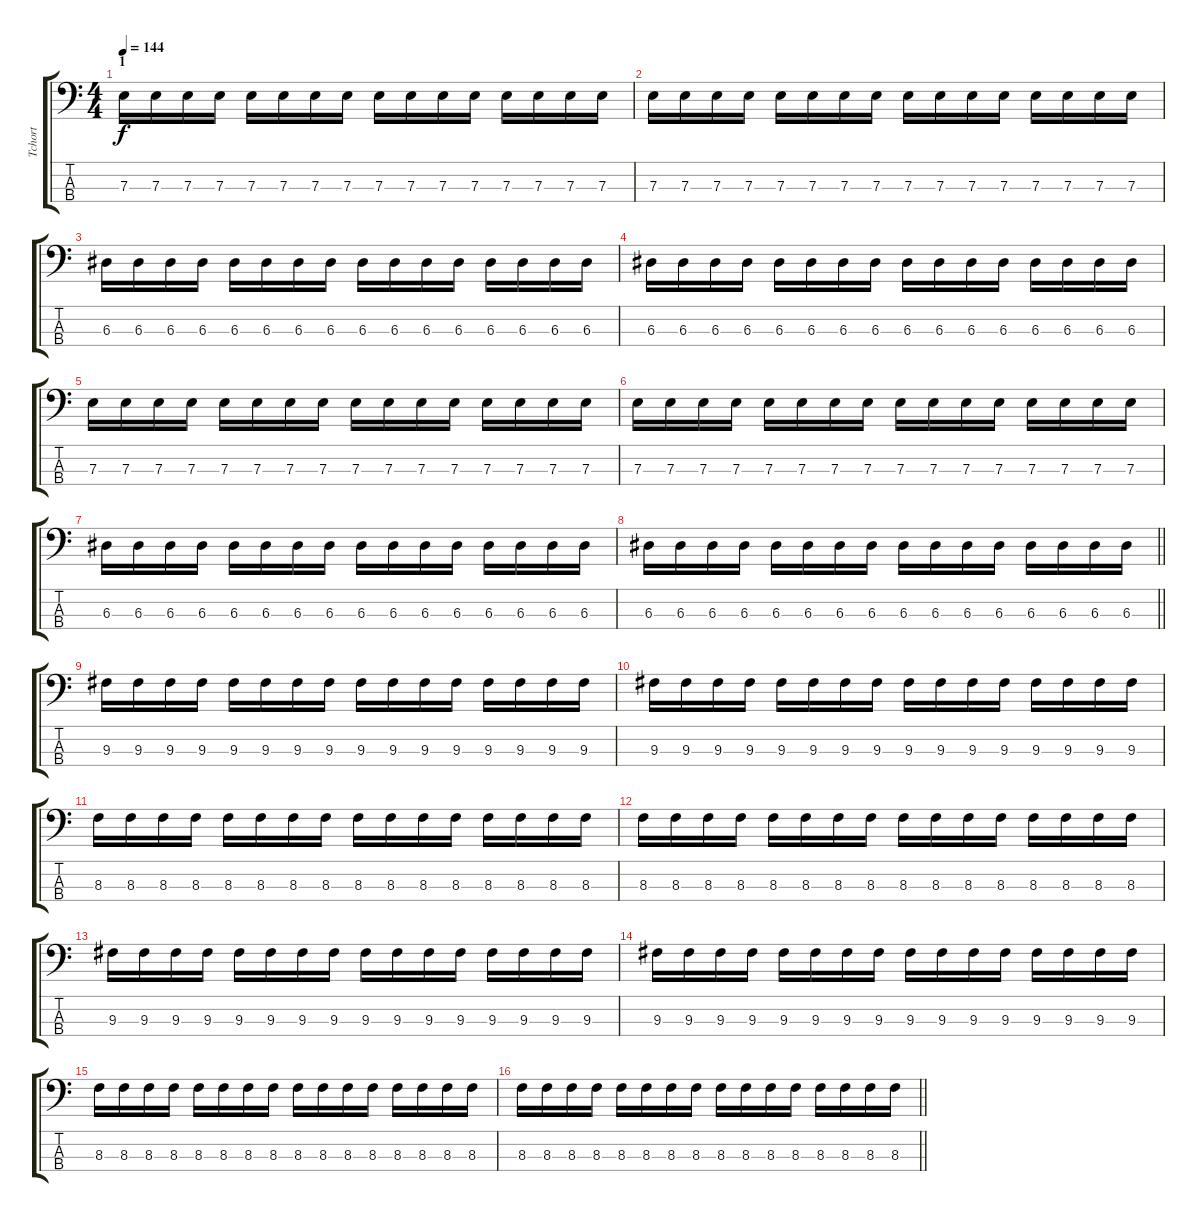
\track ("Tchort" "Tchort") {instrument electricbassfinger}
\staff {score tabs}
\tuning (G2 D2 A1 E1) {hide}
\ts (4 4)
\section ("" "1")
\tempo 144
\clef f4
\ks c
7.3.16{dy f} 7.3.16 7.3.16 7.3.16 7.3.16 7.3.16 7.3.16 7.3.16 7.3.16 7.3.16 7.3.16 7.3.16 7.3.16 7.3.16 7.3.16 7.3.16 |
7.3.16 7.3.16 7.3.16 7.3.16 7.3.16 7.3.16 7.3.16 7.3.16 7.3.16 7.3.16 7.3.16 7.3.16 7.3.16 7.3.16 7.3.16 7.3.16 |
6.3.16 6.3.16 6.3.16 6.3.16 6.3.16 6.3.16 6.3.16 6.3.16 6.3.16 6.3.16 6.3.16 6.3.16 6.3.16 6.3.16 6.3.16 6.3.16 |
6.3.16 6.3.16 6.3.16 6.3.16 6.3.16 6.3.16 6.3.16 6.3.16 6.3.16 6.3.16 6.3.16 6.3.16 6.3.16 6.3.16 6.3.16 6.3.16 |
7.3.16 7.3.16 7.3.16 7.3.16 7.3.16 7.3.16 7.3.16 7.3.16 7.3.16 7.3.16 7.3.16 7.3.16 7.3.16 7.3.16 7.3.16 7.3.16 |
7.3.16 7.3.16 7.3.16 7.3.16 7.3.16 7.3.16 7.3.16 7.3.16 7.3.16 7.3.16 7.3.16 7.3.16 7.3.16 7.3.16 7.3.16 7.3.16 |
6.3.16 6.3.16 6.3.16 6.3.16 6.3.16 6.3.16 6.3.16 6.3.16 6.3.16 6.3.16 6.3.16 6.3.16 6.3.16 6.3.16 6.3.16 6.3.16 |
\barLineRight lightlight
6.3.16 6.3.16 6.3.16 6.3.16 6.3.16 6.3.16 6.3.16 6.3.16 6.3.16 6.3.16 6.3.16 6.3.16 6.3.16 6.3.16 6.3.16 6.3.16 |
\section ("" "")
9.3.16 9.3.16 9.3.16 9.3.16 9.3.16 9.3.16 9.3.16 9.3.16 9.3.16 9.3.16 9.3.16 9.3.16 9.3.16 9.3.16 9.3.16 9.3.16 |
9.3.16 9.3.16 9.3.16 9.3.16 9.3.16 9.3.16 9.3.16 9.3.16 9.3.16 9.3.16 9.3.16 9.3.16 9.3.16 9.3.16 9.3.16 9.3.16 |
8.3.16 8.3.16 8.3.16 8.3.16 8.3.16 8.3.16 8.3.16 8.3.16 8.3.16 8.3.16 8.3.16 8.3.16 8.3.16 8.3.16 8.3.16 8.3.16 |
8.3.16 8.3.16 8.3.16 8.3.16 8.3.16 8.3.16 8.3.16 8.3.16 8.3.16 8.3.16 8.3.16 8.3.16 8.3.16 8.3.16 8.3.16 8.3.16 |
9.3.16 9.3.16 9.3.16 9.3.16 9.3.16 9.3.16 9.3.16 9.3.16 9.3.16 9.3.16 9.3.16 9.3.16 9.3.16 9.3.16 9.3.16 9.3.16 |
9.3.16 9.3.16 9.3.16 9.3.16 9.3.16 9.3.16 9.3.16 9.3.16 9.3.16 9.3.16 9.3.16 9.3.16 9.3.16 9.3.16 9.3.16 9.3.16 |
8.3.16 8.3.16 8.3.16 8.3.16 8.3.16 8.3.16 8.3.16 8.3.16 8.3.16 8.3.16 8.3.16 8.3.16 8.3.16 8.3.16 8.3.16 8.3.16 |
\barLineRight lightlight
8.3.16 8.3.16 8.3.16 8.3.16 8.3.16 8.3.16 8.3.16 8.3.16 8.3.16 8.3.16 8.3.16 8.3.16 8.3.16 8.3.16 8.3.16 8.3.16
